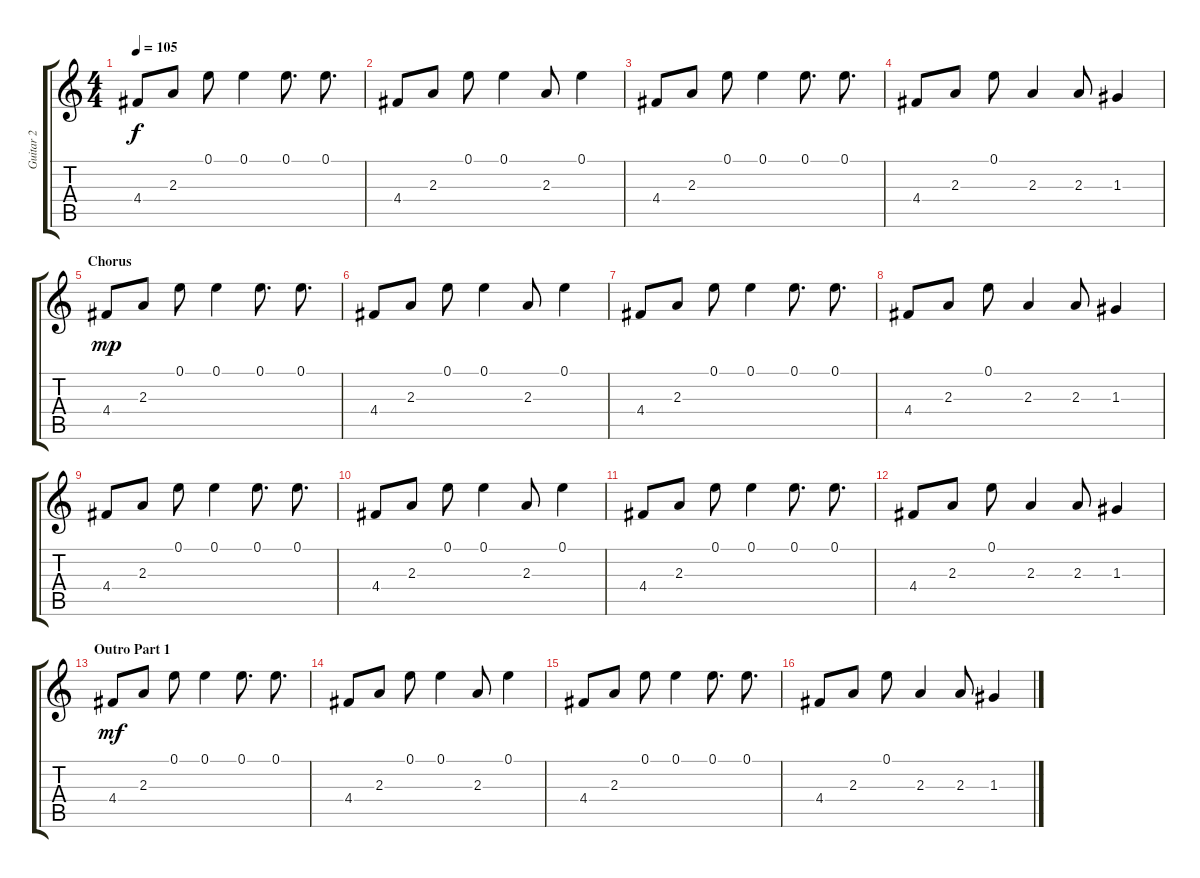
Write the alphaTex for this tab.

\track ("Guitar 2" "Guitar 2") {instrument acousticguitarsteel}
\staff {score tabs}
\tuning (E4 B3 G3 D3 A2 E2) {hide}
\ts (4 4)
\tempo 105
\clef g2
\ks c
4.4.8{dy f} 2.3.8 0.1.8 0.1.4 0.1.8{d} 0.1.8{d} |
4.4.8 2.3.8 0.1.8 0.1.4 2.3.8 0.1.4 |
4.4.8 2.3.8 0.1.8 0.1.4 0.1.8{d} 0.1.8{d} |
4.4.8 2.3.8 0.1.8 2.3.4 2.3.8 1.3.4 |
\section ("" "Chorus")
4.4.8{dy mp} 2.3.8 0.1.8 0.1.4 0.1.8{d} 0.1.8{d} |
4.4.8 2.3.8 0.1.8 0.1.4 2.3.8 0.1.4 |
4.4.8 2.3.8 0.1.8 0.1.4 0.1.8{d} 0.1.8{d} |
4.4.8 2.3.8 0.1.8 2.3.4 2.3.8 1.3.4 |
4.4.8 2.3.8 0.1.8 0.1.4 0.1.8{d} 0.1.8{d} |
4.4.8 2.3.8 0.1.8 0.1.4 2.3.8 0.1.4 |
4.4.8 2.3.8 0.1.8 0.1.4 0.1.8{d} 0.1.8{d} |
4.4.8 2.3.8 0.1.8 2.3.4 2.3.8 1.3.4 |
\section ("" "Outro Part 1")
4.4.8{dy mf} 2.3.8 0.1.8 0.1.4 0.1.8{d} 0.1.8{d} |
4.4.8 2.3.8 0.1.8 0.1.4 2.3.8 0.1.4 |
4.4.8 2.3.8 0.1.8 0.1.4 0.1.8{d} 0.1.8{d} |
4.4.8 2.3.8 0.1.8 2.3.4 2.3.8 1.3.4
